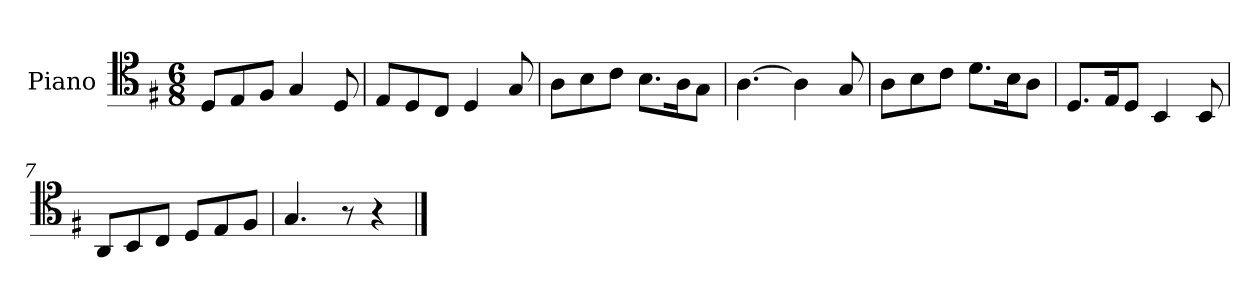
**kern
*part1
*staff1
*I"Piano
*I'Pno
*clefC4
*k[f#]
*G:
*M6/8
=1
8D/L
8E/
8F#/J
4G/
8D/
=2
8E/L
8D/
8C/J
4D/
8G/
=3
8A\L
8B\
8c\J
8.B\L
16A\K
8G\J
=4
[4.A\
4A\]
8G/
=5
8A\L
8B\
8c\J
8.d\L
16B\K
8A\J
=6
8.D/L
16E/K
8D/J
4BB/
8BB/
=7
8AA/L
8BB/
8C/J
8D/L
8E/
8F#/J
=8
4.G/
8r
4r
==
*-
